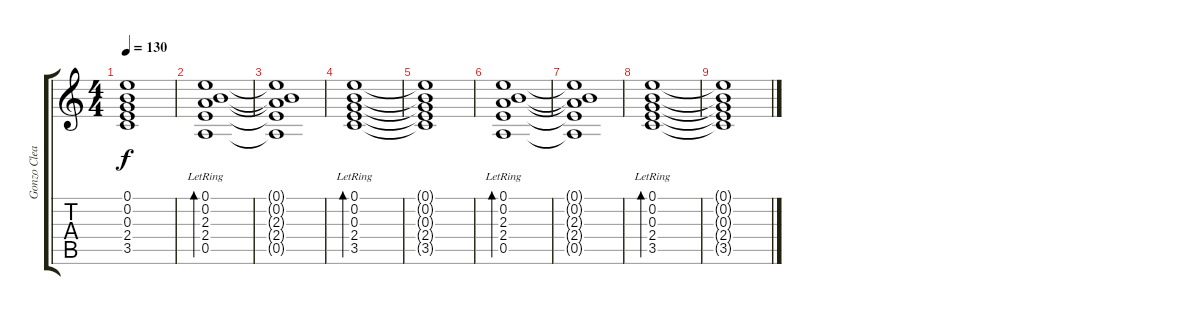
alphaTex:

\track ("Gonzo Clean Guitar" "Gonzo Clea") {instrument electricguitarclean}
\staff {score tabs}
\tuning (E4 B3 G3 D3 A2 E2) {hide}
\ts (4 4)
\tempo 130
\clef g2
\ks c
(0.1{t} 0.2{t} 0.3{t} 2.4{t} 3.5{t}).1{dy f} |
(0.1{lr} 0.2{lr} 2.3{lr} 2.4{lr} 0.5{lr}).1{bd 120} |
(0.1{t} 0.2{t} 2.3{t} 2.4{t} 0.5{t}).1 |
(0.1{lr} 0.2{lr} 0.3{lr} 2.4{lr} 3.5{lr}).1{bd 120} |
(0.1{t} 0.2{t} 0.3{t} 2.4{t} 3.5{t}).1 |
(0.1{lr} 0.2{lr} 2.3{lr} 2.4{lr} 0.5{lr}).1{bd 120} |
(0.1{t} 0.2{t} 2.3{t} 2.4{t} 0.5{t}).1 |
(0.1{lr} 0.2{lr} 0.3{lr} 2.4{lr} 3.5{lr}).1{bd 120} |
(0.1{t} 0.2{t} 0.3{t} 2.4{t} 3.5{t}).1
